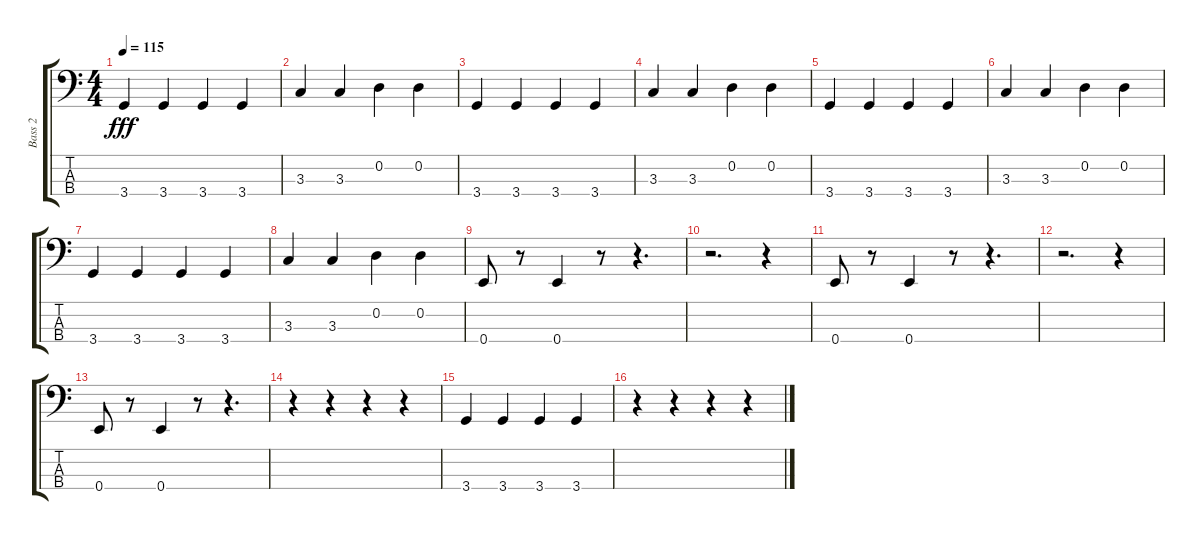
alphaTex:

\track ("Bass 2" "Bass 2") {instrument electricbasspick}
\staff {score tabs}
\tuning (G2 D2 A1 E1) {hide}
\ts (4 4)
\tempo 115
\clef f4
\ks c
3.4.4{dy fff} 3.4.4 3.4.4 3.4.4 |
3.3.4 3.3.4 0.2.4 0.2.4 |
3.4.4 3.4.4 3.4.4 3.4.4 |
3.3.4 3.3.4 0.2.4 0.2.4 |
3.4.4 3.4.4 3.4.4 3.4.4 |
3.3.4 3.3.4 0.2.4 0.2.4 |
3.4.4 3.4.4 3.4.4 3.4.4 |
3.3.4 3.3.4 0.2.4 0.2.4 |
0.4.8 r.8 0.4.4 r.8 r.4{d} |
r.2{d} r.4 |
0.4.8 r.8 0.4.4 r.8 r.4{d} |
r.2{d} r.4 |
0.4.8 r.8 0.4.4 r.8 r.4{d} |
r.4 r.4 r.4 r.4 |
3.4.4 3.4.4 3.4.4 3.4.4 |
r.4 r.4 r.4 r.4
